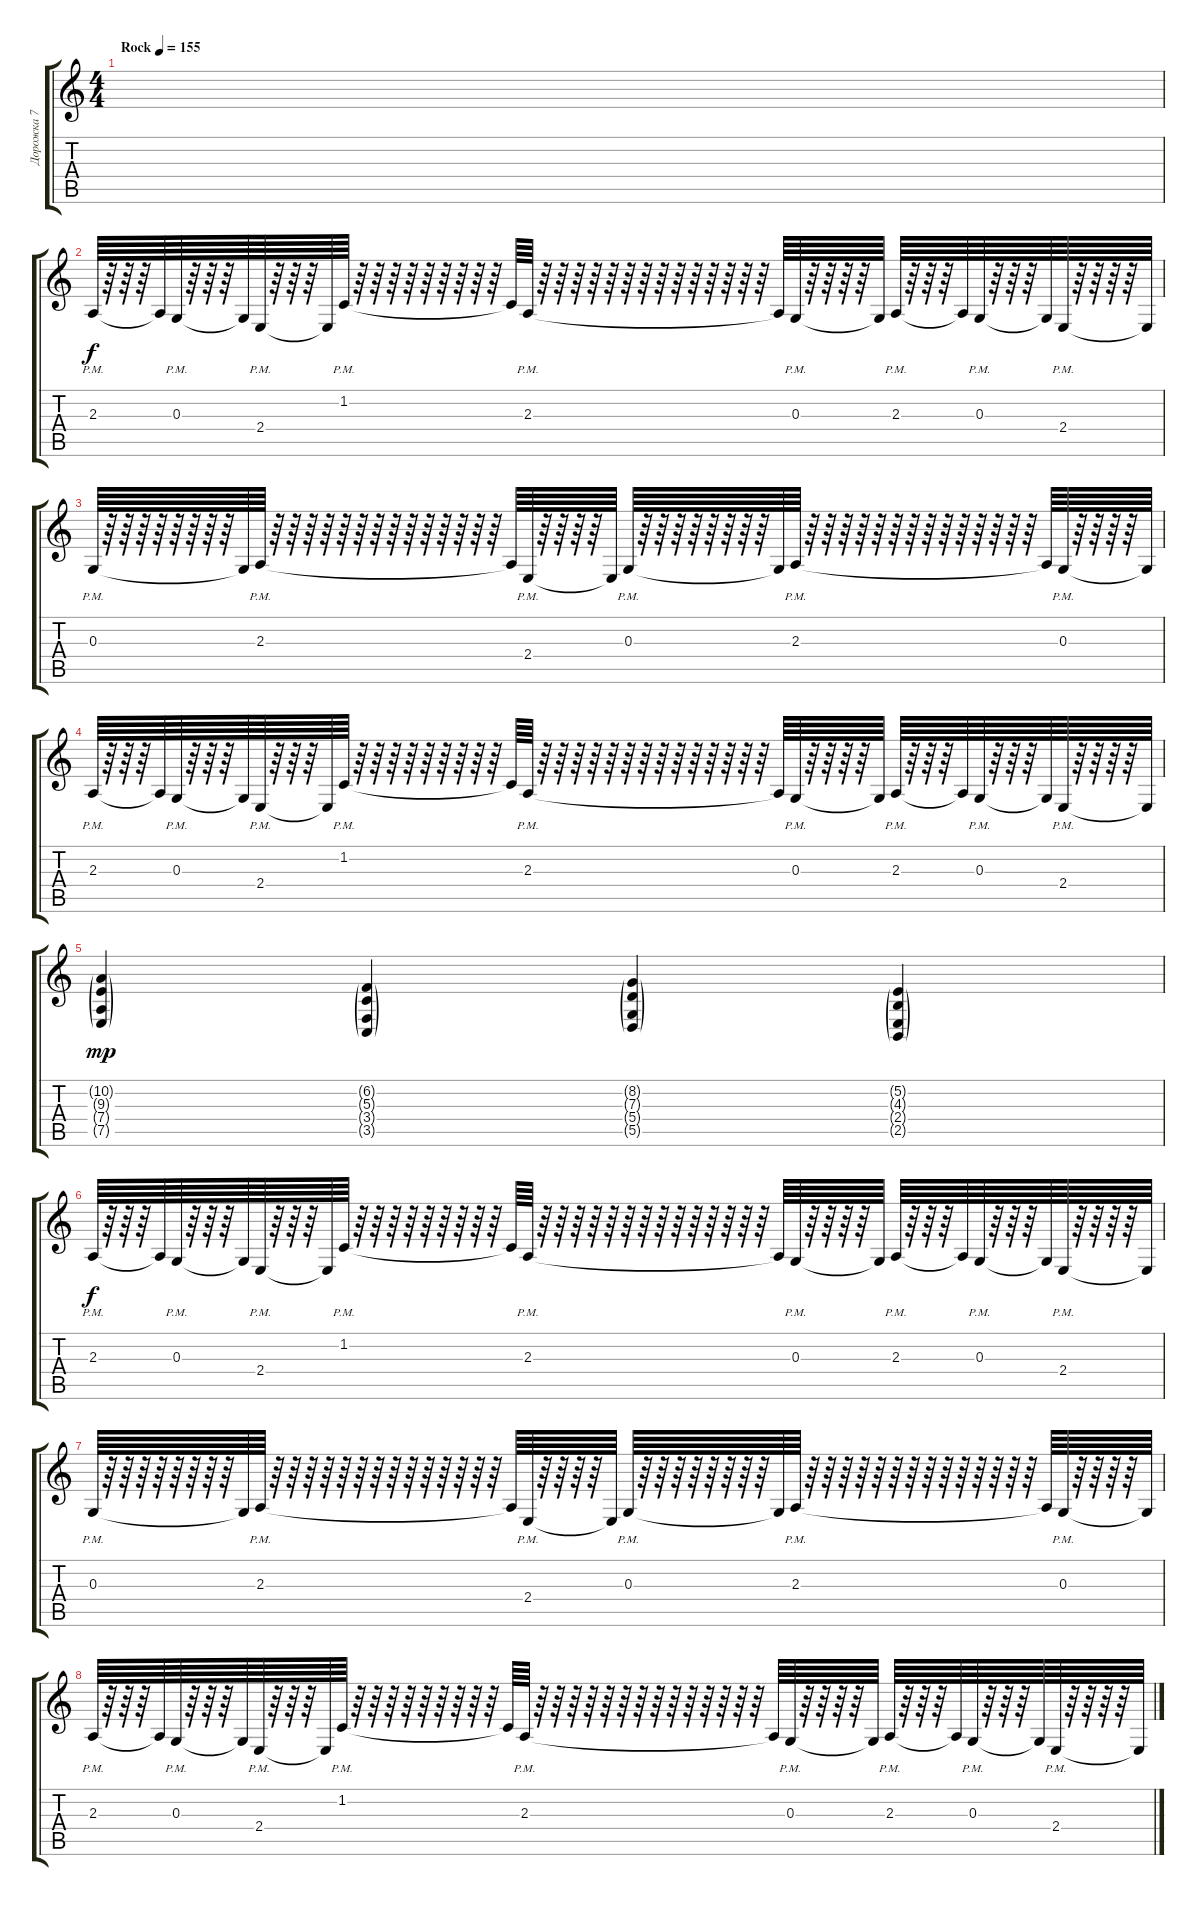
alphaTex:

\track ("Дорожка 7" "Дорожка 7") {instrument drawbarorgan}
\staff {score tabs}
\tuning (E4 B3 G3 D3 A2 E2) {hide}
\ts (4 4)
\tempo (155 "Rock")
\clef g2
\ks c
|
2.3{pm}.64 r.64 r.64 r.64 2.3{t}.64 0.3{pm}.64 r.64 r.64 r.64 0.3{t}.64 2.4{pm}.64 r.64 r.64 r.64 2.4{t}.64 1.2{pm}.64 r.64 r.64 r.64 r.64 r.64 r.64 r.64 r.64 r.64 1.2{t}.64 2.3{pm}.64 r.64 r.64 r.64 r.64 r.64 r.64 r.64 r.64 r.64 r.64 r.64 r.64 r.64 r.64 2.3{t}.64 0.3{pm}.64 r.64 r.64 r.64 r.64 0.3{t}.64 2.3{pm}.64 r.64 r.64 r.64 2.3{t}.64 0.3{pm}.64 r.64 r.64 r.64 0.3{t}.64 2.4{pm}.64 r.64 r.64 r.64 r.64 2.4{t}.64 |
0.3{pm}.64 r.64 r.64 r.64 r.64 r.64 r.64 r.64 r.64 0.3{t}.64 2.3{pm}.64 r.64 r.64 r.64 r.64 r.64 r.64 r.64 r.64 r.64 r.64 r.64 r.64 r.64 r.64 2.3{t}.64 2.4{pm}.64 r.64 r.64 r.64 r.64 2.4{t}.64 0.3{pm}.64 r.64 r.64 r.64 r.64 r.64 r.64 r.64 r.64 0.3{t}.64 2.3{pm}.64 r.64 r.64 r.64 r.64 r.64 r.64 r.64 r.64 r.64 r.64 r.64 r.64 r.64 r.64 2.3{t}.64 0.3{pm}.64 r.64 r.64 r.64 r.64 0.3{t}.64 |
2.3{pm}.64 r.64 r.64 r.64 2.3{t}.64 0.3{pm}.64 r.64 r.64 r.64 0.3{t}.64 2.4{pm}.64 r.64 r.64 r.64 2.4{t}.64 1.2{pm}.64 r.64 r.64 r.64 r.64 r.64 r.64 r.64 r.64 r.64 1.2{t}.64 2.3{pm}.64 r.64 r.64 r.64 r.64 r.64 r.64 r.64 r.64 r.64 r.64 r.64 r.64 r.64 r.64 2.3{t}.64 0.3{pm}.64 r.64 r.64 r.64 r.64 0.3{t}.64 2.3{pm}.64 r.64 r.64 r.64 2.3{t}.64 0.3{pm}.64 r.64 r.64 r.64 0.3{t}.64 2.4{pm}.64 r.64 r.64 r.64 r.64 2.4{t}.64 |
(10.2{g} 9.3{g} 7.4{g} 7.5{g}).4{dy mp} (6.2{g} 5.3{g} 3.4{g} 3.5{g}).4 (8.2{g} 7.3{g} 5.4{g} 5.5{g}).4 (5.2{g} 4.3{g} 2.4{g} 2.5{g}).4 |
2.3{pm}.64{dy f} r.64 r.64 r.64 2.3{t}.64 0.3{pm}.64 r.64 r.64 r.64 0.3{t}.64 2.4{pm}.64 r.64 r.64 r.64 2.4{t}.64 1.2{pm}.64 r.64 r.64 r.64 r.64 r.64 r.64 r.64 r.64 r.64 1.2{t}.64 2.3{pm}.64 r.64 r.64 r.64 r.64 r.64 r.64 r.64 r.64 r.64 r.64 r.64 r.64 r.64 r.64 2.3{t}.64 0.3{pm}.64 r.64 r.64 r.64 r.64 0.3{t}.64 2.3{pm}.64 r.64 r.64 r.64 2.3{t}.64 0.3{pm}.64 r.64 r.64 r.64 0.3{t}.64 2.4{pm}.64 r.64 r.64 r.64 r.64 2.4{t}.64 |
0.3{pm}.64 r.64 r.64 r.64 r.64 r.64 r.64 r.64 r.64 0.3{t}.64 2.3{pm}.64 r.64 r.64 r.64 r.64 r.64 r.64 r.64 r.64 r.64 r.64 r.64 r.64 r.64 r.64 2.3{t}.64 2.4{pm}.64 r.64 r.64 r.64 r.64 2.4{t}.64 0.3{pm}.64 r.64 r.64 r.64 r.64 r.64 r.64 r.64 r.64 0.3{t}.64 2.3{pm}.64 r.64 r.64 r.64 r.64 r.64 r.64 r.64 r.64 r.64 r.64 r.64 r.64 r.64 r.64 2.3{t}.64 0.3{pm}.64 r.64 r.64 r.64 r.64 0.3{t}.64 |
2.3{pm}.64 r.64 r.64 r.64 2.3{t}.64 0.3{pm}.64 r.64 r.64 r.64 0.3{t}.64 2.4{pm}.64 r.64 r.64 r.64 2.4{t}.64 1.2{pm}.64 r.64 r.64 r.64 r.64 r.64 r.64 r.64 r.64 r.64 1.2{t}.64 2.3{pm}.64 r.64 r.64 r.64 r.64 r.64 r.64 r.64 r.64 r.64 r.64 r.64 r.64 r.64 r.64 2.3{t}.64 0.3{pm}.64 r.64 r.64 r.64 r.64 0.3{t}.64 2.3{pm}.64 r.64 r.64 r.64 2.3{t}.64 0.3{pm}.64 r.64 r.64 r.64 0.3{t}.64 2.4{pm}.64 r.64 r.64 r.64 r.64 2.4{t}.64
